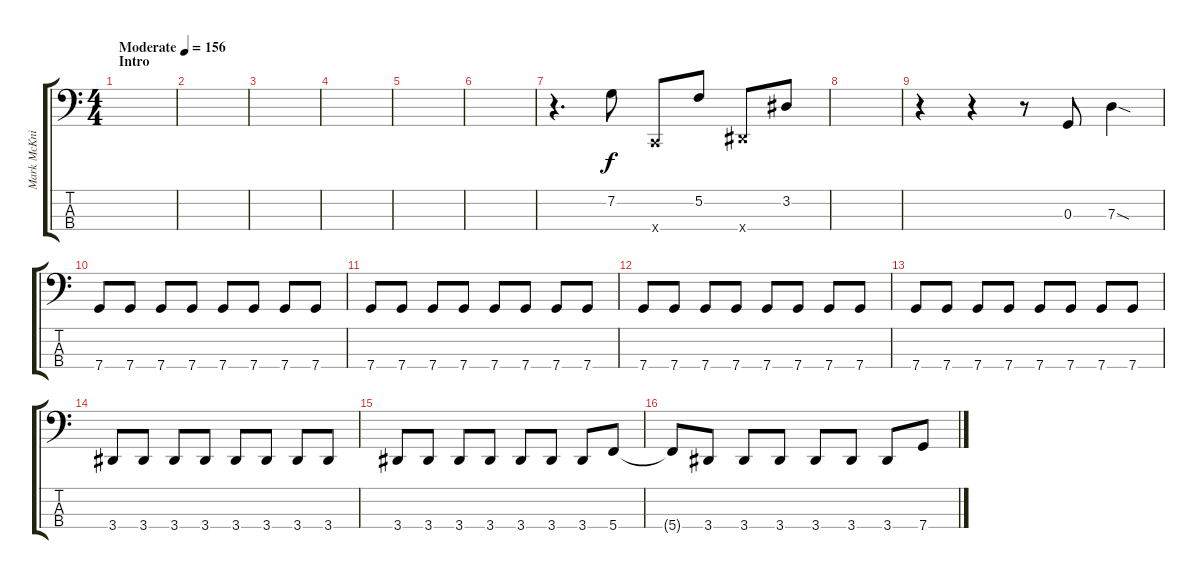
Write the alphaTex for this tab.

\track ("Mark McKnight" "Mark McKni") {instrument electricbassfinger}
\staff {score tabs}
\tuning (F2 C2 G1 C1) {hide}
\ts (4 4)
\section ("" "Intro")
\tempo (156 "Moderate")
\clef f4
\ks c
|
|
|
|
|
|
r.4{d} 7.2.8 0.4{x}.8 5.2.8 3.4{x}.8 3.2.8 |
|
r.4 r.4 r.8 0.3.8 7.3{sod}.4 |
7.4.8 7.4.8 7.4.8 7.4.8 7.4.8 7.4.8 7.4.8 7.4.8 |
7.4.8 7.4.8 7.4.8 7.4.8 7.4.8 7.4.8 7.4.8 7.4.8 |
7.4.8 7.4.8 7.4.8 7.4.8 7.4.8 7.4.8 7.4.8 7.4.8 |
7.4.8 7.4.8 7.4.8 7.4.8 7.4.8 7.4.8 7.4.8 7.4.8 |
3.4.8 3.4.8 3.4.8 3.4.8 3.4.8 3.4.8 3.4.8 3.4.8 |
3.4.8 3.4.8 3.4.8 3.4.8 3.4.8 3.4.8 3.4.8 5.4.8 |
5.4{t}.8 3.4.8 3.4.8 3.4.8 3.4.8 3.4.8 3.4.8 7.4.8
